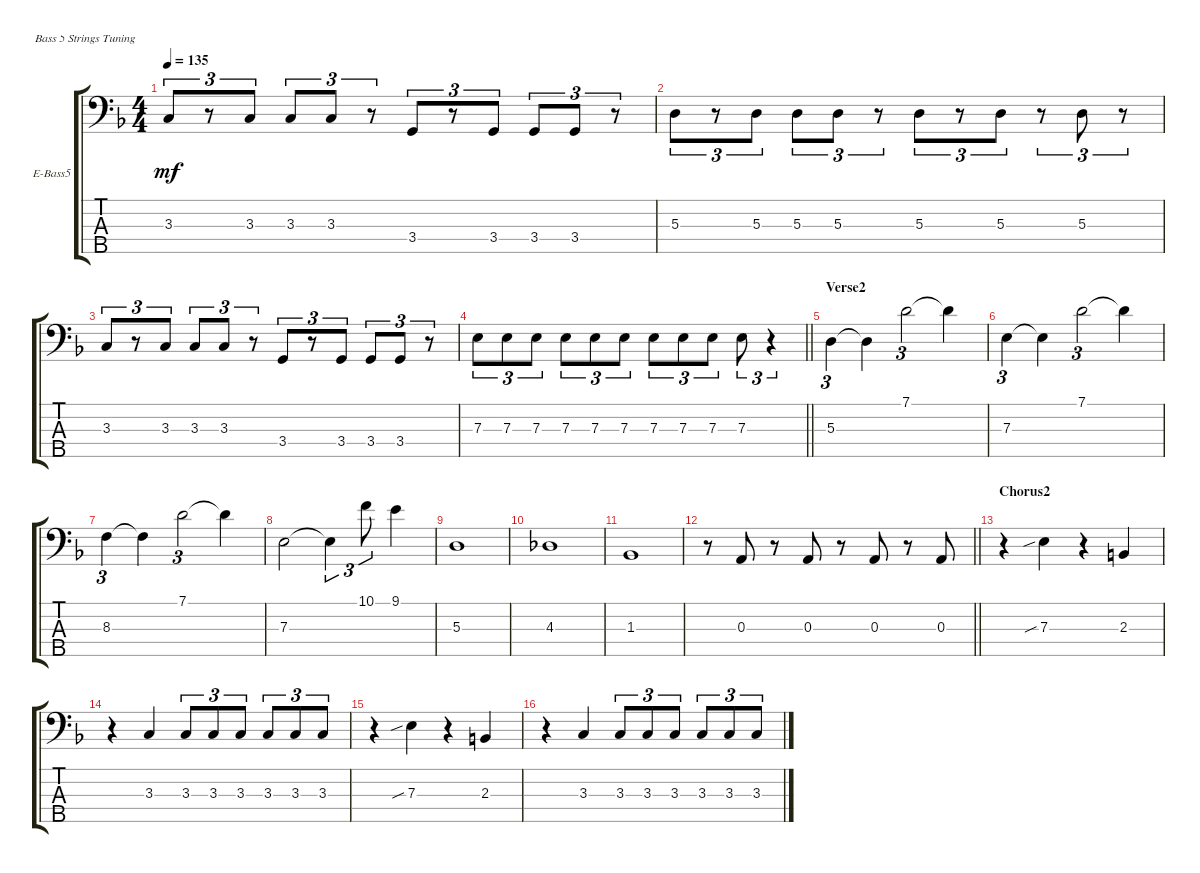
\bracketExtendMode groupsimilarinstruments
\firstSystemTrackNameOrientation horizontal
\otherSystemsTrackNameOrientation horizontal
\track ("bass (Andrey Stefnuk)" "E-Bass5") {instrument electricbassfinger}
\staff {score tabs}
\tuning (G2 D2 A1 E1 B0)
\ts (4 4)
\tempo 135
\clef f4
\ks dminor
3.3.8{tu (3 2) dy mf} r.8{tu (3 2)} 3.3.8{tu (3 2)} 3.3.8{tu (3 2)} 3.3.8{tu (3 2)} r.8{tu (3 2)} 3.4.8{tu (3 2)} r.8{tu (3 2)} 3.4.8{tu (3 2)} 3.4.8{tu (3 2)} 3.4.8{tu (3 2)} r.8{tu (3 2)} |
5.3.8{tu (3 2)} r.8{tu (3 2)} 5.3.8{tu (3 2)} 5.3.8{tu (3 2)} 5.3.8{tu (3 2)} r.8{tu (3 2)} 5.3.8{tu (3 2)} r.8{tu (3 2)} 5.3.8{tu (3 2)} r.8{tu (3 2)} 5.3.8{tu (3 2)} r.8{tu (3 2)} |
3.3.8{tu (3 2)} r.8{tu (3 2)} 3.3.8{tu (3 2)} 3.3.8{tu (3 2)} 3.3.8{tu (3 2)} r.8{tu (3 2)} 3.4.8{tu (3 2)} r.8{tu (3 2)} 3.4.8{tu (3 2)} 3.4.8{tu (3 2)} 3.4.8{tu (3 2)} r.8{tu (3 2)} |
\barLineRight lightlight
7.3.8{tu (3 2)} 7.3.8{tu (3 2)} 7.3.8{tu (3 2)} 7.3.8{tu (3 2)} 7.3.8{tu (3 2)} 7.3.8{tu (3 2)} 7.3.8{tu (3 2)} 7.3.8{tu (3 2)} 7.3.8{tu (3 2)} 7.3.8{tu (3 2)} r.4{tu (3 2)} |
\section ("" "Verse2")
5.3.4{tu (3 2)} 5.3{t}.4 7.1.2{tu (3 2)} 7.1{t}.4 |
7.3.4{tu (3 2)} 7.3{t}.4 7.1.2{tu (3 2)} 7.1{t}.4 |
8.3.4{tu (3 2)} 8.3{t}.4 7.1.2{tu (3 2)} 7.1{t}.4 |
7.3.2 7.3{t}.4{tu (3 2)} 10.1.8{tu (3 2)} 9.1.4 |
5.3.1 |
4.3.1 |
1.3.1 |
\barLineRight lightlight
r.8 0.3.8 r.8 0.3.8 r.8 0.3.8 r.8 0.3.8 |
\section ("" "Chorus2")
r.4 7.3{sib}.4 r.4 2.3.4 |
r.4 3.3.4 3.3.8{tu (3 2)} 3.3.8{tu (3 2)} 3.3.8{tu (3 2)} 3.3.8{tu (3 2)} 3.3.8{tu (3 2)} 3.3.8{tu (3 2)} |
r.4 7.3{sib}.4 r.4 2.3.4 |
r.4 3.3.4 3.3.8{tu (3 2)} 3.3.8{tu (3 2)} 3.3.8{tu (3 2)} 3.3.8{tu (3 2)} 3.3.8{tu (3 2)} 3.3.8{tu (3 2)}
